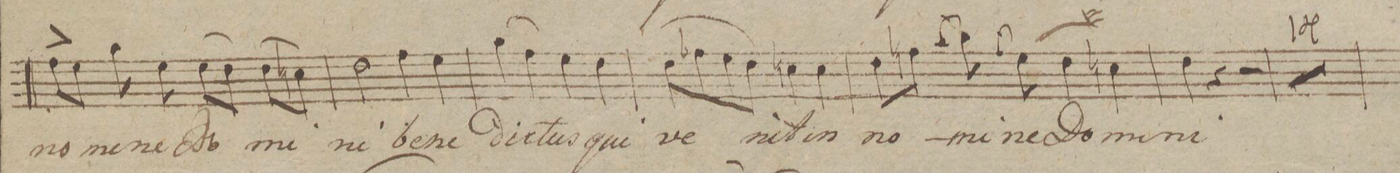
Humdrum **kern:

**kern	**text
*I"Tenore.	*
*clefC4	*
*k[b-]	*
*met(c|)	*
*M2/2	*
8e^\L	no-
8d\J	.
8f\	-mi-
8d\	-ne
(8d\L	Do-
8c\J)	.
(8c\L	-mi-
8Bn\J)	.
=47	=47
2c\	-ni
4e\	be-
4d\	-ne
=48	=48
(4f\	di-
4e\)	.
4d\	-ctus
4c\	qui
=49	=49
(8c\L	ve-
8e-X\	.
8d\	.
8c\J)	.
4Bn\	-nit
4B\	in
=50	=50
8c\L	no-
8en\J	.
8qqg/	.
8f\	-mi-
8qqe/	.
8d\	-ne
4c\	Do-
4Bn\	-mi-
=51	=51
4c\	-ni
4r	.
2r	.
=52	=52
1r	.
=53	=53
1r	.
=54	=54
1r	.
=55	=55
1r	.
=56	=56
1r	.
=57	=57
1r	.
=58	=58
1r	.
=59	=59
1r	.
=60	=60
1r	.
=61	=61
1r	.
=62	=62
1r	.
=63	=63
1r	.
=64	=64
1r	.
=65	=65
1r	.
=66	=66
*-	*-
